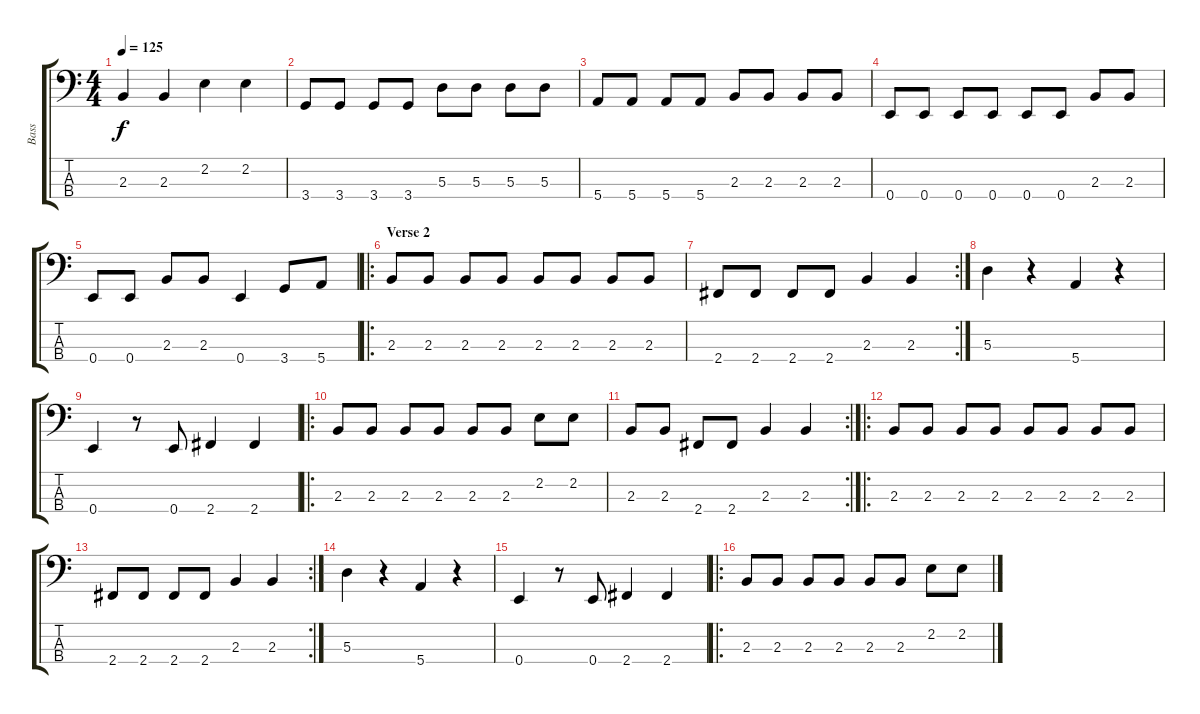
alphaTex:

\track ("Bass" "Bass") {instrument electricbassfinger}
\staff {score tabs}
\tuning (G2 D2 A1 E1) {hide}
\ts (4 4)
\tempo 125
\clef f4
\ks c
2.3.4{dy f} 2.3.4 2.2.4 2.2.4 |
3.4.8 3.4.8 3.4.8 3.4.8 5.3.8 5.3.8 5.3.8 5.3.8 |
5.4.8 5.4.8 5.4.8 5.4.8 2.3.8 2.3.8 2.3.8 2.3.8 |
0.4.8 0.4.8 0.4.8 0.4.8 0.4.8 0.4.8 2.3.8 2.3.8 |
0.4.8 0.4.8 2.3.8 2.3.8 0.4.4 3.4.8 5.4.8 |
\ro
\section ("" "Verse 2")
2.3.8 2.3.8 2.3.8 2.3.8 2.3.8 2.3.8 2.3.8 2.3.8 |
\rc 2
2.4.8 2.4.8 2.4.8 2.4.8 2.3.4 2.3.4 |
5.3.4 r.4 5.4.4 r.4 |
0.4.4 r.8 0.4.8 2.4.4 2.4.4 |
\ro
2.3.8 2.3.8 2.3.8 2.3.8 2.3.8 2.3.8 2.2.8 2.2.8 |
\rc 2
2.3.8 2.3.8 2.4.8 2.4.8 2.3.4 2.3.4 |
\ro
2.3.8 2.3.8 2.3.8 2.3.8 2.3.8 2.3.8 2.3.8 2.3.8 |
\rc 2
2.4.8 2.4.8 2.4.8 2.4.8 2.3.4 2.3.4 |
5.3.4 r.4 5.4.4 r.4 |
0.4.4 r.8 0.4.8 2.4.4 2.4.4 |
\ro
2.3.8 2.3.8 2.3.8 2.3.8 2.3.8 2.3.8 2.2.8 2.2.8
